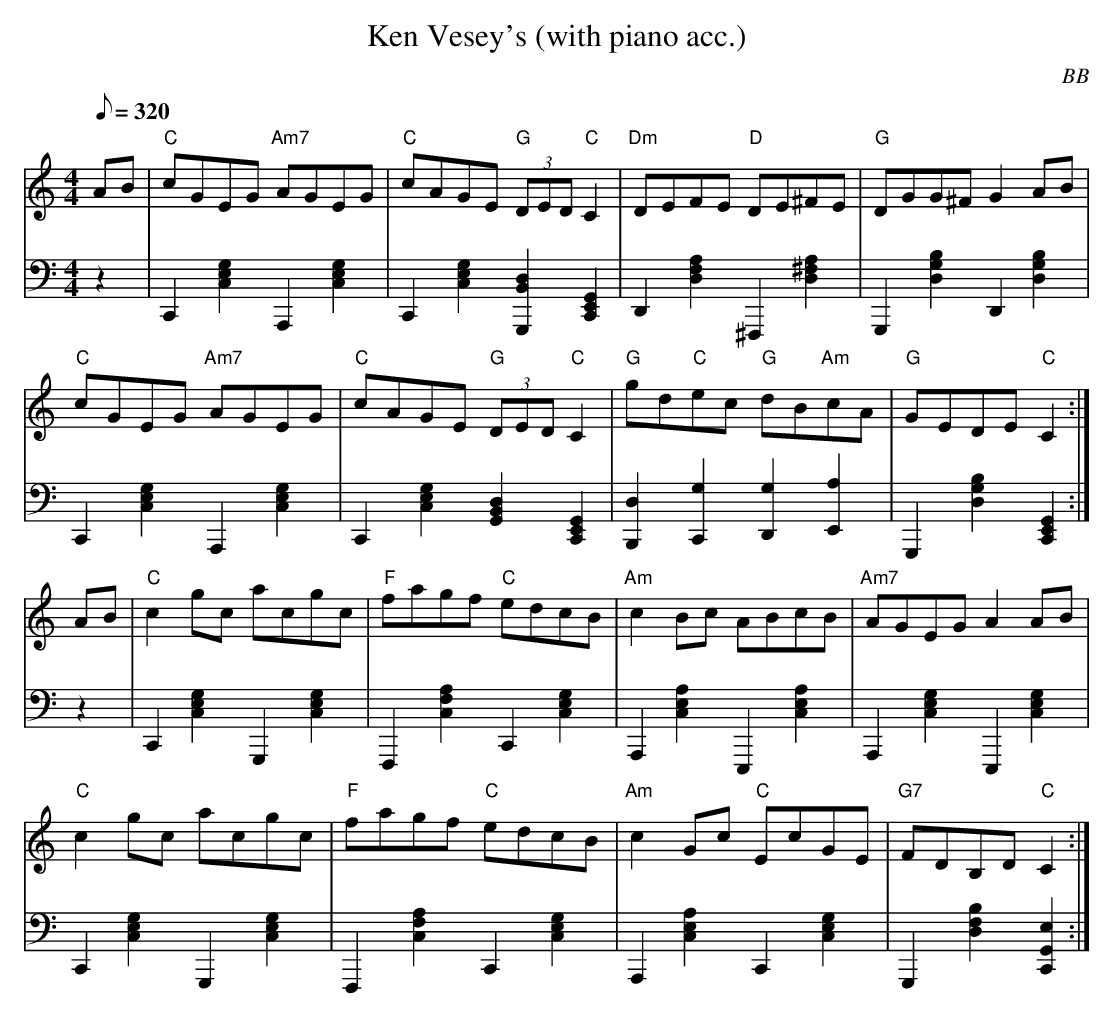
X:1
T: Ken Vesey's (with piano acc.)
C: BB
Q: 1/8=320
M: 4/4
L: 1/8
V: 1 program 1 110 %fiddle
V: 2 volume=70 clef=bass m=D program 1 01
K: C
[V:1] AB|"C"cGEG "Am7"AGEG|"C"cAGE "G"(3DED "C"C2|"Dm"DEFE "D"DE^FE|"G"DGG^F G2 AB|
[V:2] z2|C,2[E2G2C2]A,,2[G2C2E2]|C,2[E2G2C2][G,,2B,2D2][C,2E,2G,2]|D,2[A2D2F2]^F,,2[A2D2^F2]|\
G,,2[G2B2D2]D,2[G2B2D2]|
[V:1] "C"cGEG "Am7"AGEG|"C"cAGE "G"(3DED "C"C2|"G"gd"C"ec "G"dB"Am"cA|"G"GEDE "C"C2 :|
[V:2] C,2[E2G2C2]A,,2[G2C2E2]|C,2[E2G2C2][G,2B,2D2][C,2E,2G,2]|[B,,2D2][C,2G2][D,2G2]\
[E,2A2]|G,,2[G2B2D2][C,2E,2G,2]:|
[V:1] AB|"C"c2 gc acgc|"F"fagf "C"edcB|"Am"c2 Bc ABcB|"Am7"AGEG A2 AB|
[V:2] z2|C,2[E2G2C2]G,,2[E2C2G2]|F,,2[A2C2F2]C,2[E2G2C2]|A,,2[A2C2E2]E,,2[E2C2A2]|\
A,,2[G2C2E2]E,,2[E2C2G2]|
[V:1] "C"c2 gc acgc|"F"fagf "C"edcB|"Am"c2 Gc "C"EcGE|"G7"FDB,D "C"C2 :|
[V:2] C,2[E2G2C2]G,,2[E2C2G2]|F,,2[A2C2F2]C,2[E2G2C2]|A,,2[A2C2E2]C,2[E2G2C2]|\
G,,2[F2B2D2][E2G,2C,2]:|
